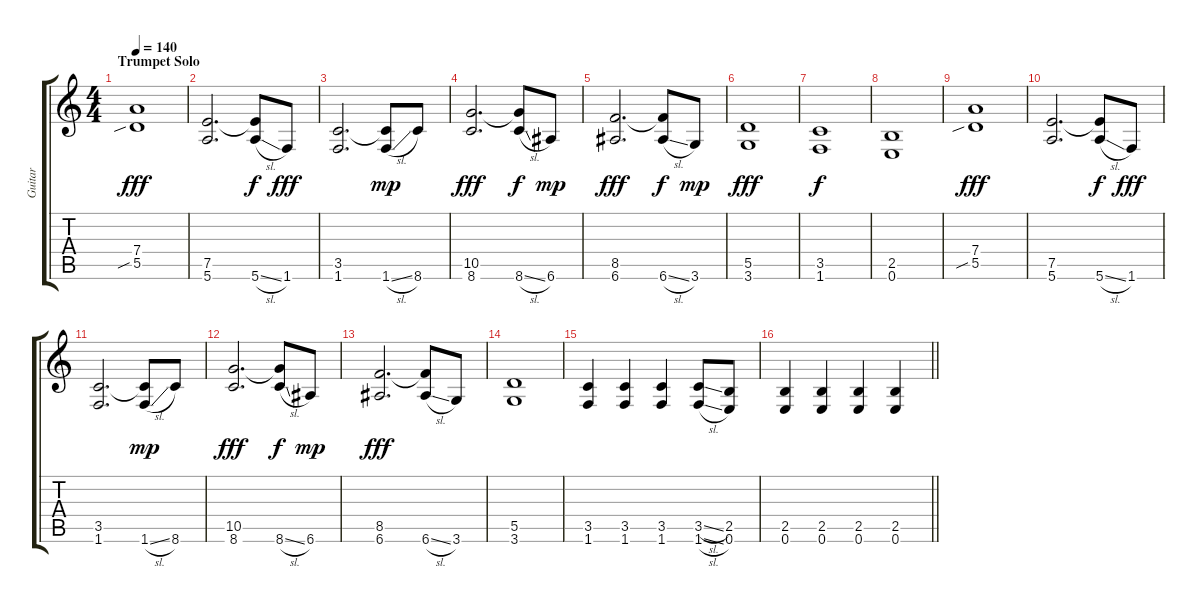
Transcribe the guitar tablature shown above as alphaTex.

\track ("Guitar" "Guitar") {instrument acousticguitarsteel}
\staff {score tabs}
\tuning (E4 B3 G3 D3 A2 E2) {hide}
\ts (4 4)
\section ("" "Trumpet Solo")
\tempo 140
\clef g2
\ks c
(7.4 5.5{sib}).1{dy fff instrument acousticguitarsteel} |
(7.5 5.6).2{d} (7.5{t} 5.6{sl}).8{dy f} 1.6.8{dy fff} |
(3.5 1.6).2{d} (3.5{t} 1.6{sl}).8{dy mp} 8.6.8 |
(10.5 8.6).2{d dy fff} (10.5{t} 8.6{sl}).8{dy f} 6.6.8{dy mp} |
(8.5 6.6).2{d dy fff} (8.5{t} 6.6{sl}).8{dy f} 3.6.8{dy mp} |
(5.5 3.6).1{dy fff} |
(3.5 1.6).1{dy f} |
(2.5 0.6).1 |
(7.4 5.5{sib}).1{dy fff} |
(7.5 5.6).2{d} (7.5{t} 5.6{sl}).8{dy f} 1.6.8{dy fff} |
(3.5 1.6).2{d} (3.5{t} 1.6{sl}).8{dy mp} 8.6.8 |
(10.5 8.6).2{d dy fff} (10.5{t} 8.6{sl}).8{dy f} 6.6.8{dy mp} |
(8.5 6.6).2{d dy fff instrument overdrivenguitar} (8.5{t} 6.6{sl}).8 3.6.8 |
(5.5 3.6).1 |
(3.5 1.6).4 (3.5 1.6).4 (3.5 1.6).4 (3.5{sl} 1.6{sl}).8 (2.5 0.6).8 |
\barLineRight lightlight
(2.5 0.6).4 (2.5 0.6).4 (2.5 0.6).4 (2.5 0.6).4
